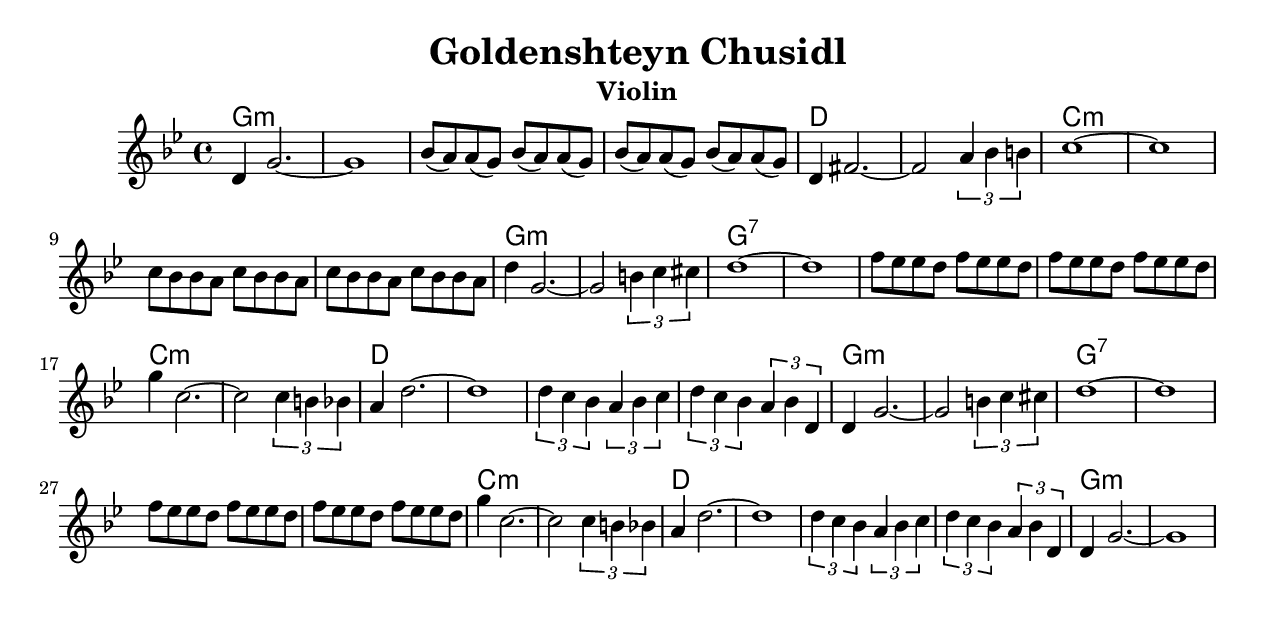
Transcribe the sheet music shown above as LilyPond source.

\version "2.18.0"
\include "english.ly"
\paper{
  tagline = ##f
  print-all-headers = ##t
  #(set-paper-size "letter")
}
date = #(strftime "%d-%m-%Y" (localtime (current-time)))

%\markup{ \italic{ " Updated " \date  }  }

%\markup{ Got something to say? }

%#################################### Melody ########################
melody = \relative c' {
  \clef treble
  \key g \minor
  \time 4/4


  d4 g2.~
  g1
  bf8(a)a(g) bf8(a)a(g)
  bf8(a)a(g) bf8(a)a(g)|

  d4 fs2.~
  fs2 \tuplet 3/2{a4 bf b}
  c1~
  c1|

  c8 bf bf a c8 bf bf a
  c8 bf bf a c8 bf bf a
  d4 g,2.~
  g2 \tuplet 3/2{ b4 c cs}

  d1~
  d1
  f8 ef ef d f ef ef d
  f8 ef ef d f ef ef d|

  g4 c,2.~
  c2 \tuplet 3/2{c4 b bf}
  a4
  d2.~

  d1
  \tuplet 3/2 {d4 c bf} \tuplet3/2{a bf c}
  \tuplet 3/2 {d4 c bf} \tuplet 3/2 {a bf d,}
  d4 g2.~

  g2 \tuplet 3/2{b4 c cs}
  d1~
  d1
  f8 ef ef d f ef ef d

  f8 ef ef d f ef ef d|
  g4 c,2.~
  c2 \tuplet 3/2{c4 b bf}
  a4 d2.~

  d1
  \tuplet 3/2 {d4 c bf} \tuplet3/2{a bf c}
  \tuplet 3/2 {d4 c bf} \tuplet 3/2 {a bf d,}
  d4 g2.~
  g1

}
%################################# Lyrics #####################
%\addlyrics{  }
%################################# Chords #######################
harmonies = \chordmode {
  g1:m
  s1*3
  d1
  s1
  c1:m
  s1*3
  g1:m
  s1
  g1:7
  s1*3
  c1:m
  s1
  d1
  s1*3
  g1:m
  s1
  g1:7
  s1*3
  c1:m
  s1
  d1
  s1*3
  g1:m
}

\score {
  <<
    \new ChordNames {
      \set chordChanges = ##f
      \harmonies
    }
    \new Staff
    \melody
  >>
  \header{
    title= "Goldenshteyn Chusidl"
    subtitle=""
    composer= ""
    instrument = "Violin"
    arranger= ""
  }
  \layout{indent = 1.0\cm}
  \midi {
    \tempo 4 = 120

    % \midi { }
  }
}
%{
% more verses:
\markup{}
\markup {
  \fill-line {
    \hspace #0.1 % distance from left margin
    \column {
      \line { "1."
        \column {
          ""
        }
      }
      \hspace #0.2 % vertical distance between verses
      \line { "2."
        \column {
         ""
        }
      }
    }
    \hspace #0.1  % horiz. distance between columns
    \column {
      \line { "3."
        \column {
          ""
        }
      }
      \hspace #0.2 % distance between verses
      \line { "4."
        \column {
         ""
        }
      }
    }
    \hspace #0.1 % distance to right margin
  }
}

%}
